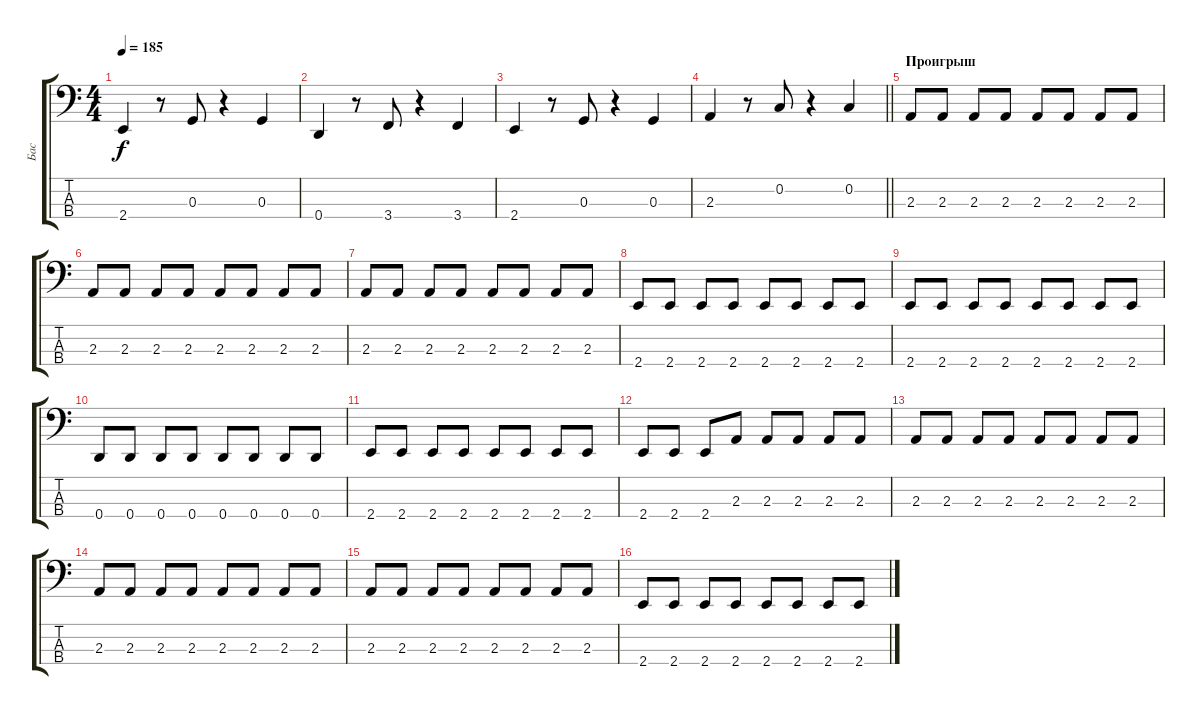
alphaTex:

\track ("Бас" "Бас") {instrument electricbasspick}
\staff {score tabs}
\tuning (F2 C2 G1 D1) {hide}
\ts (4 4)
\tempo 185
\clef f4
\ks c
2.4.4{dy f} r.8 0.3.8 r.4 0.3.4 |
0.4.4 r.8 3.4.8 r.4 3.4.4 |
2.4.4 r.8 0.3.8 r.4 0.3.4 |
\barLineRight lightlight
2.3.4 r.8 0.2.8 r.4 0.2.4 |
\section ("" "Проигрыш")
2.3.8 2.3.8 2.3.8 2.3.8 2.3.8 2.3.8 2.3.8 2.3.8 |
2.3.8 2.3.8 2.3.8 2.3.8 2.3.8 2.3.8 2.3.8 2.3.8 |
2.3.8 2.3.8 2.3.8 2.3.8 2.3.8 2.3.8 2.3.8 2.3.8 |
2.4.8 2.4.8 2.4.8 2.4.8 2.4.8 2.4.8 2.4.8 2.4.8 |
2.4.8 2.4.8 2.4.8 2.4.8 2.4.8 2.4.8 2.4.8 2.4.8 |
0.4.8 0.4.8 0.4.8 0.4.8 0.4.8 0.4.8 0.4.8 0.4.8 |
2.4.8 2.4.8 2.4.8 2.4.8 2.4.8 2.4.8 2.4.8 2.4.8 |
2.4.8 2.4.8 2.4.8 2.3.8 2.3.8 2.3.8 2.3.8 2.3.8 |
2.3.8 2.3.8 2.3.8 2.3.8 2.3.8 2.3.8 2.3.8 2.3.8 |
2.3.8 2.3.8 2.3.8 2.3.8 2.3.8 2.3.8 2.3.8 2.3.8 |
2.3.8 2.3.8 2.3.8 2.3.8 2.3.8 2.3.8 2.3.8 2.3.8 |
2.4.8 2.4.8 2.4.8 2.4.8 2.4.8 2.4.8 2.4.8 2.4.8
